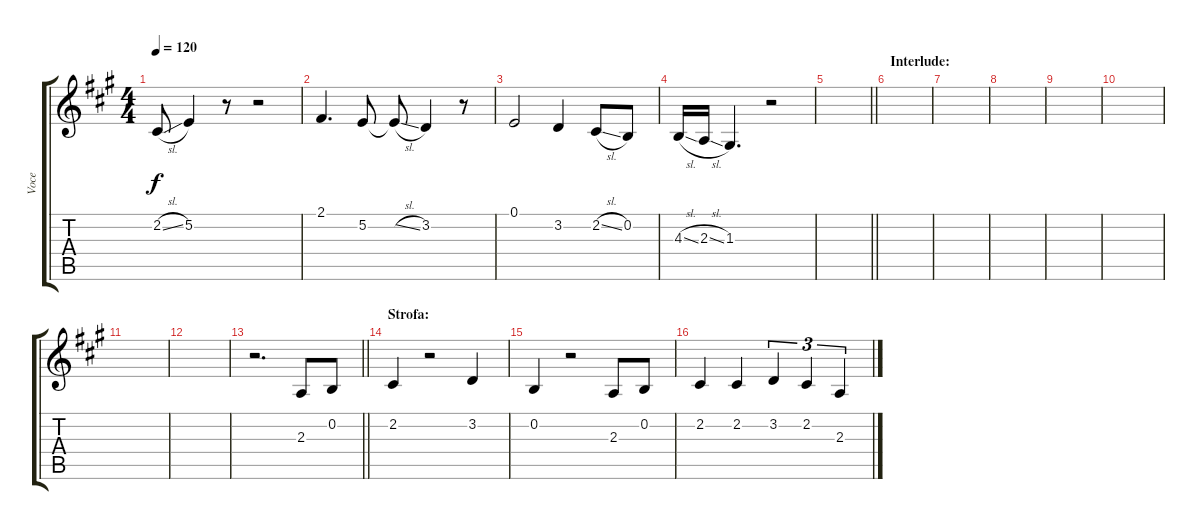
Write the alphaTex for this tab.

\track ("Voce" "Voce") {instrument clarinet}
\staff {score tabs}
\tuning (E4 B3 G3 D3 A2 E2) {hide}
\ts (4 4)
\tempo 120
\clef g2
\ks a
2.2{sl t}.8{dy f} 5.2.4 r.8 r.2 |
2.1.4{d} 5.2.8 5.2{sl t}.8 3.2.4 r.8 |
0.1.2 3.2.4 2.2{sl}.8 0.2.8 |
4.3{sl}.16 2.3{sl}.16 1.3.4{d} r.2 |
\barLineRight lightlight
|
\section ("" "Interlude:")
|
|
|
|
|
|
|
\barLineRight lightlight
r.2{d} 2.3.8 0.2.8 |
\section ("" "Strofa:")
2.2.4 r.2 3.2.4 |
0.2.4 r.2 2.3.8 0.2.8 |
2.2.4 2.2.4 3.2.4{tu (3 2)} 2.2.4{tu (3 2)} 2.3.4{tu (3 2)}
